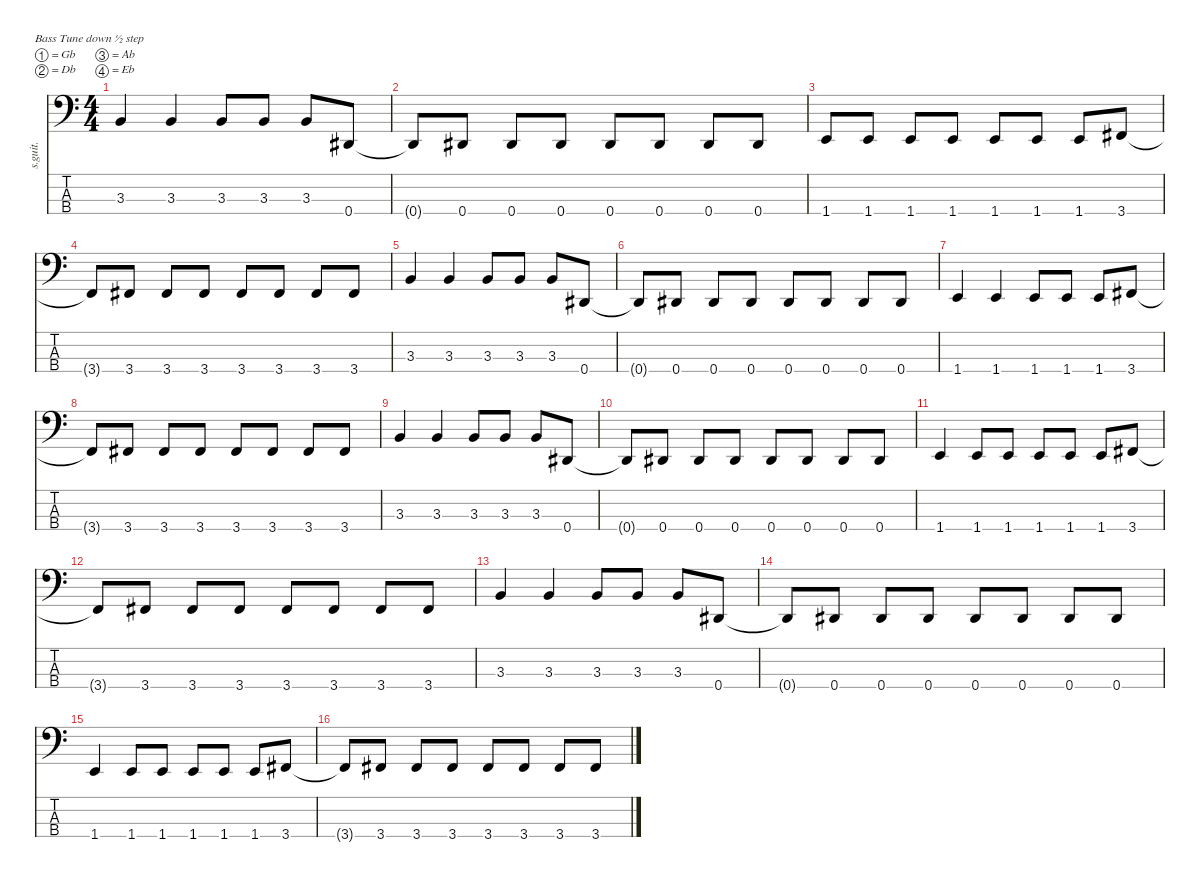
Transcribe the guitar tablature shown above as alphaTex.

\defaultSystemsLayout 4
\hideDynamics
\bracketExtendMode nobrackets
\track ("" "s.guit.") {instrument electricbassfinger}
\staff {score tabs}
\tuning (Gb2 Db2 Ab1 Eb1)
\ts (4 4)
\tempo (184 hide)
\clef f4
\ks c
3.3.4{dy f} 3.3.4 3.3.8 3.3.8 3.3.8 0.4{acc #}.8 |
0.4{t acc #}.8 0.4{acc #}.8 0.4{acc #}.8 0.4{acc #}.8 0.4{acc #}.8 0.4{acc #}.8 0.4{acc #}.8 0.4{acc #}.8 |
1.4.8 1.4.8 1.4.8 1.4.8 1.4.8 1.4.8 1.4.8 3.4{acc #}.8 |
3.4{t acc #}.8 3.4{acc #}.8 3.4{acc #}.8 3.4{acc #}.8 3.4{acc #}.8 3.4{acc #}.8 3.4{acc #}.8 3.4{acc #}.8 |
3.3.4 3.3.4 3.3.8 3.3.8 3.3.8 0.4{acc #}.8 |
0.4{t acc #}.8 0.4{acc #}.8 0.4{acc #}.8 0.4{acc #}.8 0.4{acc #}.8 0.4{acc #}.8 0.4{acc #}.8 0.4{acc #}.8 |
1.4.4 1.4.4 1.4.8 1.4.8 1.4.8 3.4{acc #}.8 |
3.4{t acc #}.8 3.4{acc #}.8 3.4{acc #}.8 3.4{acc #}.8 3.4{acc #}.8 3.4{acc #}.8 3.4{acc #}.8 3.4{acc #}.8 |
3.3.4 3.3.4 3.3.8 3.3.8 3.3.8 0.4{acc #}.8 |
0.4{t acc #}.8 0.4{acc #}.8 0.4{acc #}.8 0.4{acc #}.8 0.4{acc #}.8 0.4{acc #}.8 0.4{acc #}.8 0.4{acc #}.8 |
1.4.4 1.4.8 1.4.8 1.4.8 1.4.8 1.4.8 3.4{acc #}.8 |
3.4{t acc #}.8 3.4{acc #}.8 3.4{acc #}.8 3.4{acc #}.8 3.4{acc #}.8 3.4{acc #}.8 3.4{acc #}.8 3.4{acc #}.8 |
3.3.4 3.3.4 3.3.8 3.3.8 3.3.8 0.4{acc #}.8 |
0.4{t acc #}.8 0.4{acc #}.8 0.4{acc #}.8 0.4{acc #}.8 0.4{acc #}.8 0.4{acc #}.8 0.4{acc #}.8 0.4{acc #}.8 |
1.4.4 1.4.8 1.4.8 1.4.8 1.4.8 1.4.8 3.4{acc #}.8 |
3.4{t acc #}.8 3.4{acc #}.8 3.4{acc #}.8 3.4{acc #}.8 3.4{acc #}.8 3.4{acc #}.8 3.4{acc #}.8 3.4{acc #}.8
